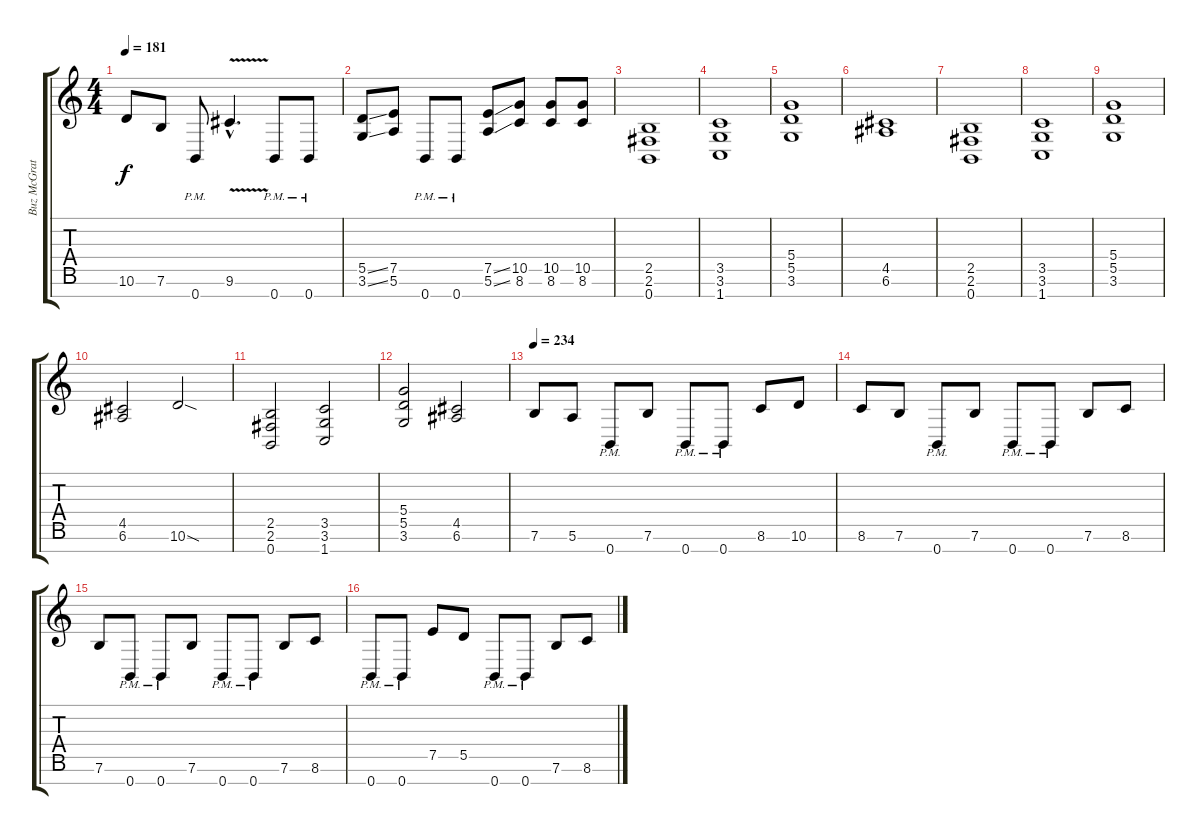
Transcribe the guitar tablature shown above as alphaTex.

\track ("Buz McGrath (Guitar)" "Buz McGrat") {instrument distortionguitar}
\staff {score tabs}
\tuning (E4 B3 G3 D3 A2 E2 B1) {hide}
\ts (4 4)
\tempo 181
\clef g2
\ks c
10.6.8{dy f} 7.6.8 0.7{pm}.8 9.6{v hac}.4{d} 0.7{pm}.8 0.7{pm}.8 |
(5.5{ss} 3.6{ss}).8 (7.5 5.6).8 0.7{pm}.8 0.7{pm}.8 (7.5{ss} 5.6{ss}).8 (10.5 8.6).8 (10.5 8.6).8 (10.5 8.6).8 |
(2.5 2.6 0.7).1 |
(3.5 3.6 1.7).1 |
(5.4 5.5 3.6).1 |
(4.5 6.6).1 |
(2.5 2.6 0.7).1 |
(3.5 3.6 1.7).1 |
(5.4 5.5 3.6).1 |
(4.5 6.6).2 10.6{sod}.2 |
(2.5 2.6 0.7).2 (3.5 3.6 1.7).2 |
(5.4 5.5 3.6).2 (4.5 6.6).2 |
\tempo 234
7.6.8 5.6.8 0.7{pm}.8 7.6.8 0.7{pm}.8 0.7{pm}.8 8.6.8 10.6.8 |
8.6.8 7.6.8 0.7{pm}.8 7.6.8 0.7{pm}.8 0.7{pm}.8 7.6.8 8.6.8 |
7.6.8 0.7{pm}.8 0.7{pm}.8 7.6.8 0.7{pm}.8 0.7{pm}.8 7.6.8 8.6.8 |
0.7{pm}.8 0.7{pm}.8 7.5.8 5.5.8 0.7{pm}.8 0.7{pm}.8 7.6.8 8.6.8
